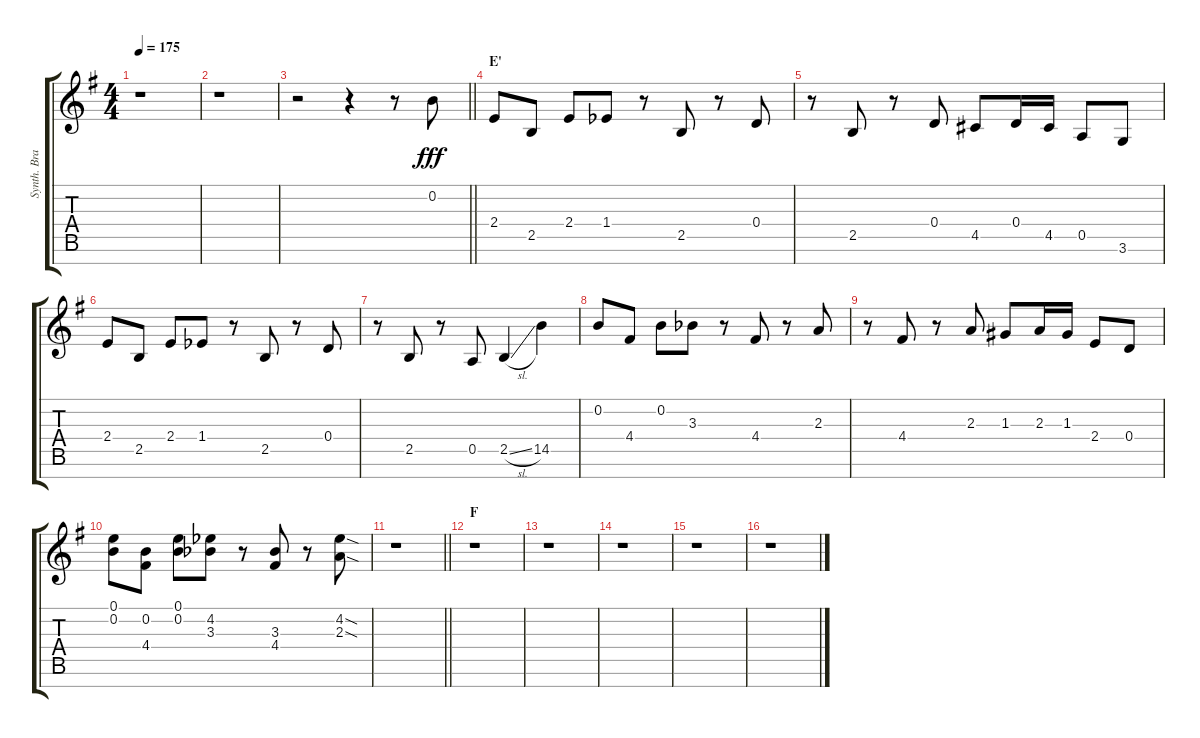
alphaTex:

\track ("Synth. Brass II" "Synth. Bra") {instrument brasssection}
\staff {score tabs}
\tuning (E5 B4 G4 D4 A3 E3 B2) {hide}
\ts (4 4)
\tempo 175
\clef g2
\ks g
r.1{dy fff} |
r.1 |
\barLineRight lightlight
r.2 r.4 r.8 0.2.8 |
\section ("" "E'")
2.4.8 2.5.8 2.4.8 1.4{acc b}.8 r.8 2.5.8 r.8 0.4.8 |
r.8 2.5.8 r.8 0.4.8 4.5.8 0.4.16 4.5.16 0.5.8 3.6.8 |
2.4.8 2.5.8 2.4.8 1.4{acc b}.8 r.8 2.5.8 r.8 0.4.8 |
r.8 2.5.8 r.8 0.5.8 2.5{sl}.4 14.5.4 |
0.2.8 4.4.8 0.2.8 3.3{acc b}.8 r.8 4.4.8 r.8 2.3.8 |
r.8 4.4.8 r.8 2.3.8 1.3.8 2.3.16 1.3.16 2.4.8 0.4.8 |
(0.1 0.2).8 (0.2 4.4).8 (0.1 0.2).8 (4.2{acc b} 3.3{acc b}).8 r.8 (3.3{acc b} 4.4).8 r.8 (4.2{sod acc b} 2.3{sod}).8 |
\barLineRight lightlight
r.1 |
\section ("" "F")
r.1 |
r.1 |
r.1 |
r.1 |
r.1
